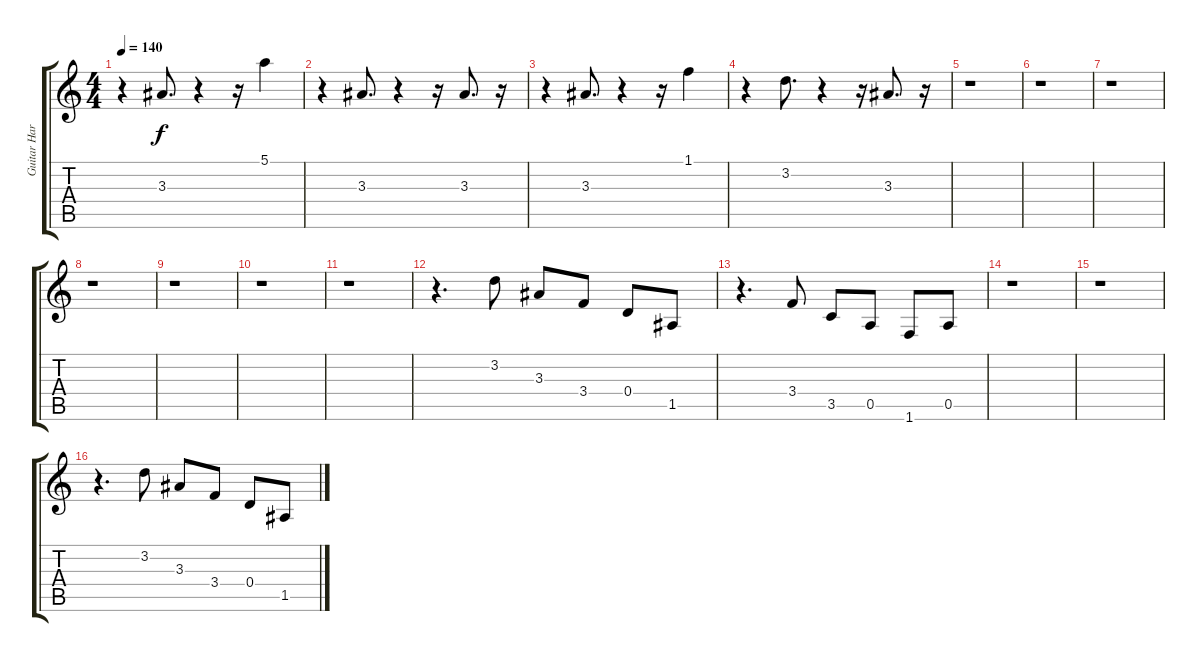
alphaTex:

\track ("Guitar Harmonics" "Guitar Har") {instrument guitarharmonics}
\staff {score tabs}
\tuning (E4 B3 G3 D3 A2 E2) {hide}
\ts (4 4)
\tempo 140
\clef g2
\ks c
r.4{dy f} 3.3.8{d} r.4 r.16 5.1.4 |
r.4 3.3.8{d} r.4 r.16 3.3.8{d} r.16 |
r.4 3.3.8{d} r.4 r.16 1.1.4 |
r.4 3.2.8{d} r.4 r.16 3.3.8{d} r.16 |
r.1 |
r.1 |
r.1 |
r.1 |
r.1 |
r.1 |
r.1 |
r.4{d} 3.2.8 3.3.8 3.4.8 0.4.8 1.5.8 |
r.4{d} 3.4.8 3.5.8 0.5.8 1.6.8 0.5.8 |
r.1 |
r.1 |
r.4{d} 3.2.8 3.3.8 3.4.8 0.4.8 1.5.8
